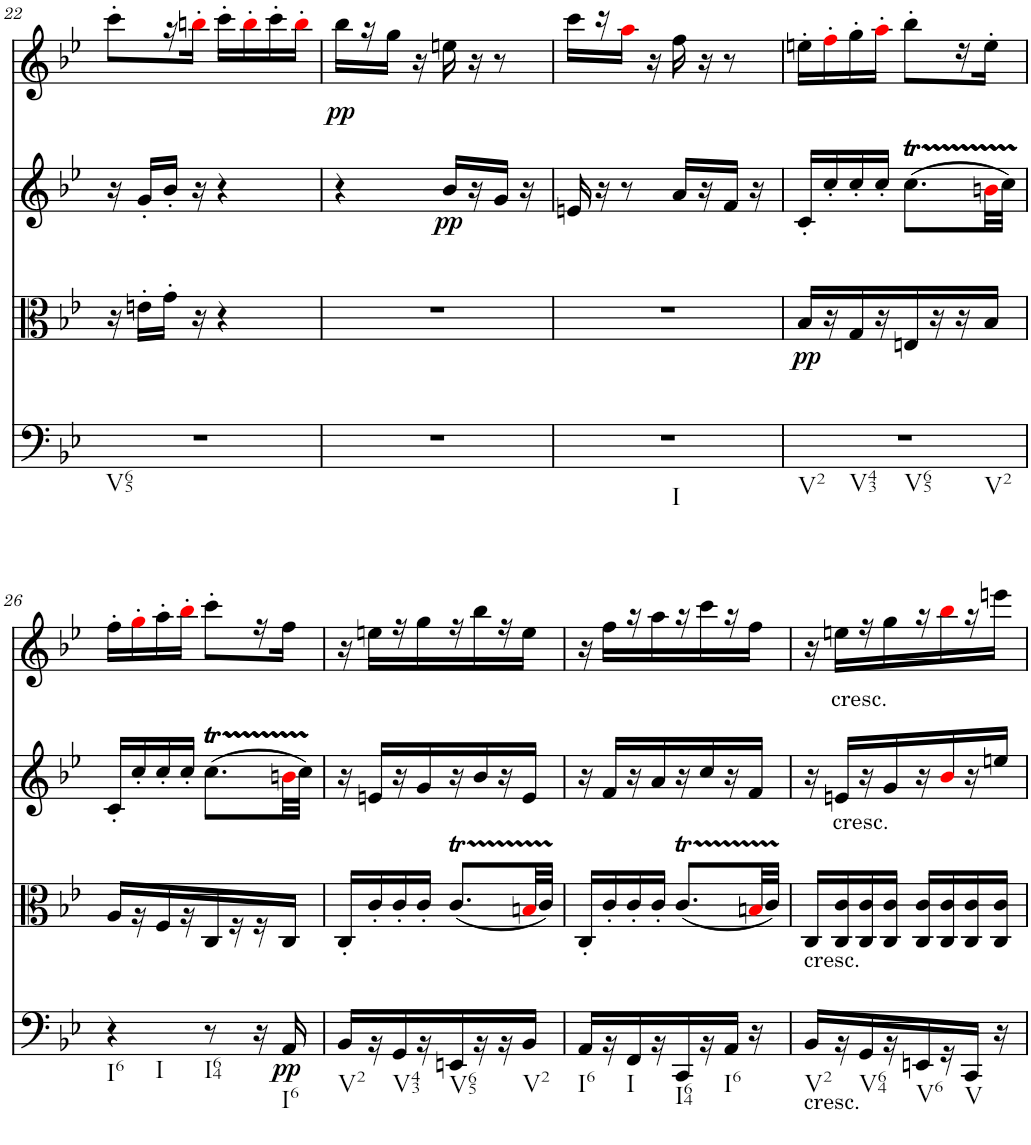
**kern	**dynam	**kern	**dynam	**kern	**dynam	**kern	**dynam
*part4	*part4	*part3	*part3	*part2	*part2	*part1	*part1
*staff4	*staff4	*staff3	*staff3	*staff2	*staff2	*staff1	*staff1
*I"Violoncello	*	*I"Viola	*	*I"Violin II	*	*I"Violin I	*
!!LO:PB:g=z
*clefF4	*	*clefC3	*	*clefG2	*	*clefG2	*
*k[b-e-]	*	*k[b-e-]	*	*k[b-e-]	*	*k[b-e-]	*
*M2/4	*	*M2/4	*	*M2/4	*	*M2/4	*
=22	=22	=22	=22	=22	=22	=22	=22
!LO:TX:b:t=V65	!	!	!	!	!	!	!
2r	.	16r	.	16r	.	8ccc'\L	.
.	.	16en'\LL	.	16g'/LL	.	.	.
.	.	16g'\JJ	.	16b-'/JJ	.	16r	.
.	.	16r	.	16r	.	16bbn'i\JJ	.
.	.	4r	.	4r	.	16ccc'\LL	.
.	.	.	.	.	.	16bb'i\	.
.	.	.	.	.	.	16ccc'\	.
.	.	.	.	.	.	16bb'i\JJ	.
=23	=23	=23	=23	=23	=23	=23	=23
!	!	!	!	!	!	!	!LO:DY:b
2r	.	2r	.	4r	.	16bb-\LL	pp
.	.	.	.	.	.	16r	.
.	.	.	.	.	.	16gg\JJ	.
.	.	.	.	.	.	16r	.
!	!	!	!	!	!LO:DY:b	!	!
.	.	.	.	16b-/LL	pp	16een\	.
.	.	.	.	16r	.	16r	.
.	.	.	.	16g/JJ	.	8r	.
.	.	.	.	16r	.	.	.
=24	=24	=24	=24	=24	=24	=24	=24
!LO:TX:b:t=I	!	!	!	!	!	!	!
2r	.	2r	.	16en/	.	16ccc\LL	.
.	.	.	.	16r	.	16r	.
.	.	.	.	8r	.	16aai\JJ	.
.	.	.	.	.	.	16r	.
.	.	.	.	16a/LL	.	16ff\	.
.	.	.	.	16r	.	16r	.
.	.	.	.	16f/JJ	.	8r	.
.	.	.	.	16r	.	.	.
=25	=25	=25	=25	=25	=25	=25	=25
!LO:TX:b:t=V2	!	!	!	!	!	!	!
!LO:TX:b:t=V43	!	!	!	!	!	!	!
!LO:TX:b:t=V65	!	!	!	!	!	!	!
!LO:TX:b:t=V2	!	!	!	!	!	!	!
!	!	!	!LO:DY:b	!	!	!	!
2r	.	16B-/LL	pp	16c'/LL	.	16een'\LL	.
.	.	16r	.	16cc'/	.	16ff'i\	.
.	.	16G/	.	16cc'/	.	16gg'\	.
.	.	16r	.	16cc'/JJ	.	16aa'i\JJ	.
.	.	16En/	.	(8.ccT\L	.	8bb-'\L	.
.	.	16r	.	.	.	.	.
.	.	16r	.	.	.	16r	.
.	.	16B-/JJ	.	32bni\LL	.	16ee'\JJ	.
.	.	.	.	32ccTTT\JJJ)	.	.	.
!!LO:LB:g=z
=26	=26	=26	=26	=26	=26	=26	=26
!LO:TX:b:t=I6	!	!	!	!	!	!	!
!LO:TX:b:t=I	!	!	!	!	!	!	!
4r	.	16A/LL	.	16c'/LL	.	16ff'\LL	.
.	.	16r	.	16cc'/	.	16gg'i\	.
.	.	16F/	.	16cc'/	.	16aa'\	.
.	.	16r	.	16cc'/JJ	.	16bb-'i\JJ	.
!LO:TX:b:t=I64	!	!	!	!	!	!	!
8r	.	16C/	.	(8.ccT\L	.	8ccc'\L	.
.	.	16r	.	.	.	.	.
16r	.	16r	.	.	.	16r	.
!LO:TX:b:t=I6	!	!	!	!	!	!	!
!	!LO:DY:b	!	!	!	!	!	!
16AA/	pp	16C/JJ	.	32bni\LL	.	16ff\JJ	.
.	.	.	.	32ccTTT\JJJ)	.	.	.
=27	=27	=27	=27	=27	=27	=27	=27
!LO:TX:b:t=V2	!	!	!	!	!	!	!
16BB-/LL	.	16C'/LL	.	16r	.	16r	.
16r	.	16c'/	.	16en/LL	.	16een\LL	.
!LO:TX:b:t=V43	!	!	!	!	!	!	!
16GG/	.	16c'/	.	16r	.	16r	.
16r	.	16c'/JJ	.	16g/	.	16gg\	.
!LO:TX:b:t=V65	!	!	!	!	!	!	!
16EEn/	.	(8.cT/L	.	16r	.	16r	.
16r	.	.	.	16b-/	.	16bb-\	.
16r	.	.	.	16r	.	16r	.
!LO:TX:b:t=V2	!	!	!	!	!	!	!
16BB-/JJ	.	32Bni/LL	.	16e/JJ	.	16ee\JJ	.
.	.	32cTTT/JJJ)	.	.	.	.	.
=28	=28	=28	=28	=28	=28	=28	=28
!LO:TX:b:t=I6	!	!	!	!	!	!	!
16AA/LL	.	16C'/LL	.	16r	.	16r	.
16r	.	16c'/	.	16f/LL	.	16ff\LL	.
!LO:TX:b:t=I	!	!	!	!	!	!	!
16FF/	.	16c'/	.	16r	.	16r	.
16r	.	16c'/JJ	.	16a/	.	16aa\	.
!LO:TX:b:t=I64	!	!	!	!	!	!	!
16CC/	.	(8.cT/L	.	16r	.	16r	.
16r	.	.	.	16cc/	.	16ccc\	.
!LO:TX:b:t=I6	!	!	!	!	!	!	!
16AA/JJ	.	.	.	16r	.	16r	.
16r	.	32Bni/LL	.	16f/JJ	.	16ff\JJ	.
.	.	32cTTT/JJJ)	.	.	.	.	.
=29	=29	=29	=29	=29	=29	=29	=29
!LO:TX:a:t=cresc.	!	!	!	!	!	!	!
!LO:TX:b:t=cresc.	!	!	!	!	!	!	!
!LO:TX:b:t=V2	!	!	!	!	!	!	!
16BB-/LL	.	16C/LL	.	16r	.	16r	.
!	!	!	!	!	!	!LO:TX:b:t=cresc.	!
!	!	!	!	!LO:TX:b:t=cresc.	!	!	!
16r	.	16C/ 16c/	.	16en/LL	.	16een\LL	.
!LO:TX:b:t=V64	!	!	!	!	!	!	!
16GG/	.	16C/ 16c/	.	16r	.	16r	.
16r	.	16C/ 16c/JJ	.	16g/	.	16gg\	.
!LO:TX:b:t=V6	!	!	!	!	!	!	!
16EEn/	.	16C/ 16c/LL	.	16r	.	16r	.
16r	.	16C/ 16c/	.	16b-i/	.	16bb-i\	.
!LO:TX:b:t=V	!	!	!	!	!	!	!
16CC/JJ	.	16C/ 16c/	.	16r	.	16r	.
16r	.	16C/ 16c/JJ	.	16een/JJ	.	16eeen\JJ	.
=	=	=	=	=	=	=	=
*-	*-	*-	*-	*-	*-	*-	*-
